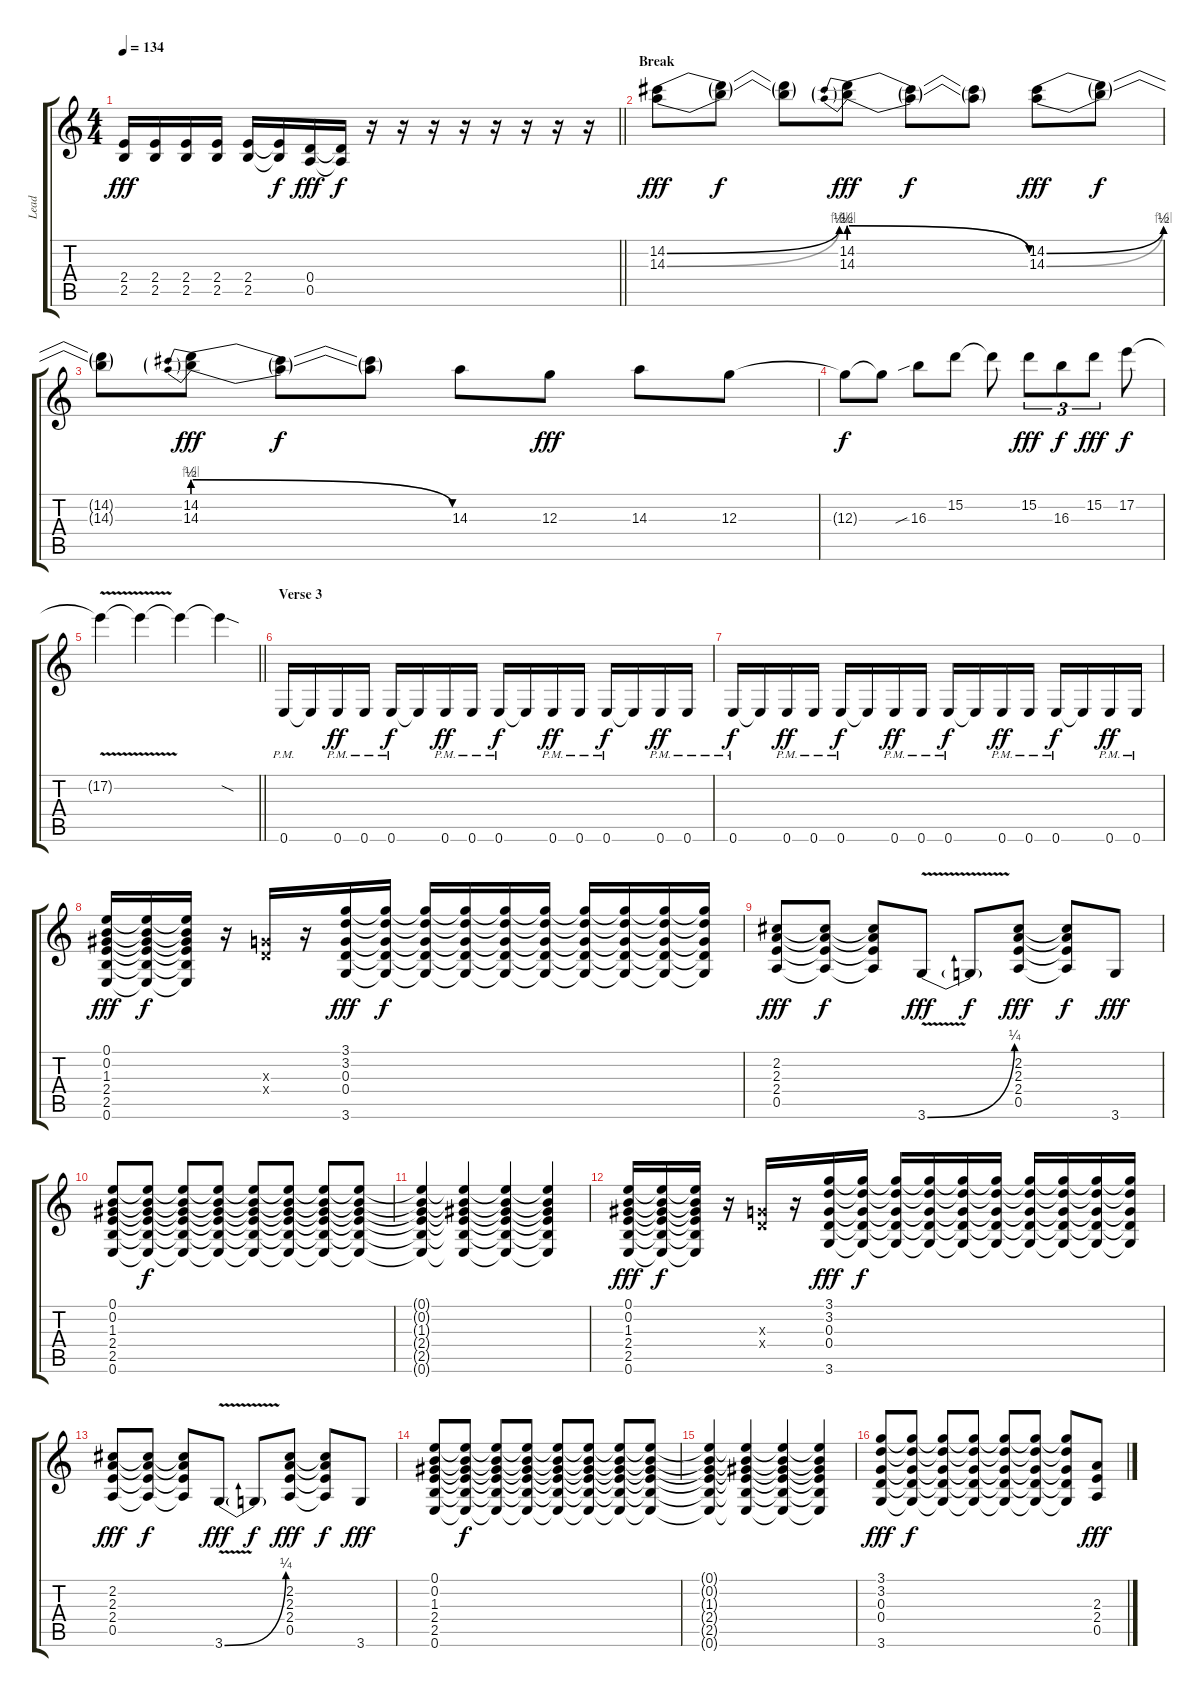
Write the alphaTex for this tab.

\track ("Lead" "Lead") {instrument overdrivenguitar}
\staff {score tabs}
\tuning (E4 B3 G3 D3 A2 E2) {hide}
\ts (4 4)
\tempo 134
\clef g2
\barLineRight lightlight
\ks c
(2.4 2.5).16{dy fff} (2.4 2.5).16 (2.4 2.5).16 (2.4 2.5).16 (2.4 2.5).16 (2.4{t} 2.5{t}).16{dy f} (0.4 0.5).16{dy fff} (0.4{t} 0.5{t}).16{dy f} r.16 r.16 r.16 r.16 r.16 r.16 r.16 r.16 |
\section ("" "Break")
(14.2{be (bend 0 0 60 2)} 14.3{be (bend 0 0 60 4)}).8{dy fff} (14.2{t} 14.3{t}).8{dy f} (14.2{t} 14.3{t}).8 (14.2{be (prebendrelease 0 2 60 0)} 14.3{be (prebendrelease 0 4 60 0)}).8{dy fff} (14.2{t} 14.3{t}).8{dy f} (14.2{t} 14.3{t}).8 (14.2{be (bend 0 0 60 2)} 14.3{be (bend 0 0 60 4)}).8{dy fff} (14.2{t} 14.3{t}).8{dy f} |
(14.2{t} 14.3{t}).8 (14.2{be (prebendrelease 0 2 60 0)} 14.3{be (prebendrelease 0 4 60 0)}).8{dy fff} (14.2{t} 14.3{t}).8{dy f} (14.2{t} 14.3{t}).8 14.3.8 12.3.8{dy fff} 14.3.8 12.3.8 |
12.3{t}.8{dy f} 12.3{t}.8 16.3{sib}.8 15.2.8 15.2{t}.8 15.2.8{tu (3 2) dy fff} 16.3.8{tu (3 2) dy f} 15.2.8{tu (3 2) dy fff} 17.2.8{dy f} |
\barLineRight lightlight
17.2{v t}.4 17.2{t}.4 17.2{t}.4 17.2{sod t}.4 |
\section ("" "Verse 3")
0.6{pm}.16 0.6{t}.16 0.6{pm}.16{dy ff} 0.6{pm}.16 0.6{pm}.16{dy f} 0.6{t}.16 0.6{pm}.16{dy ff} 0.6{pm}.16 0.6{pm}.16{dy f} 0.6{t}.16 0.6{pm}.16{dy ff} 0.6{pm}.16 0.6{pm}.16{dy f} 0.6{t}.16 0.6{pm}.16{dy ff} 0.6{pm}.16 |
0.6{pm}.16{dy f} 0.6{t}.16 0.6{pm}.16{dy ff} 0.6{pm}.16 0.6{pm}.16{dy f} 0.6{t}.16 0.6{pm}.16{dy ff} 0.6{pm}.16 0.6{pm}.16{dy f} 0.6{t}.16 0.6{pm}.16{dy ff} 0.6{pm}.16 0.6{pm}.16{dy f} 0.6{t}.16 0.6{pm}.16{dy ff} 0.6{pm}.16 |
(0.1 0.2 1.3 2.4 2.5 0.6).16{dy fff} (0.1{t} 0.2{t} 1.3{t} 2.4{t} 2.5{t} 0.6{t}).16{dy f} (0.1{t} 0.2{t} 1.3{t} 2.4{t} 2.5{t} 0.6{t}).16 r.16 (0.3{x} 0.4{x}).16 r.16 (3.1 3.2 0.3 0.4 3.6).16{dy fff} (3.1{t} 3.2{t} 0.3{t} 0.4{t} 3.6{t}).16{dy f} (3.1{t} 3.2{t} 0.3{t} 0.4{t} 3.6{t}).16 (3.1{t} 3.2{t} 0.3{t} 0.4{t} 3.6{t}).16 (3.1{t} 3.2{t} 0.3{t} 0.4{t} 3.6{t}).16 (3.1{t} 3.2{t} 0.3{t} 0.4{t} 3.6{t}).16 (3.1{t} 3.2{t} 0.3{t} 0.4{t} 3.6{t}).16 (3.1{t} 3.2{t} 0.3{t} 0.4{t} 3.6{t}).16 (3.1{t} 3.2{t} 0.3{t} 0.4{t} 3.6{t}).16 (3.1{t} 3.2{t} 0.3{t} 0.4{t} 3.6{t}).16 |
(2.2 2.3 2.4 0.5).8{dy fff} (2.2{t} 2.3{t} 2.4{t} 0.5{t}).8{dy f} (2.2{t} 2.3{t} 2.4{t} 0.5{t}).8 3.6{be (bend 0 0 60 1) v}.8{dy fff} 3.6{t}.8{dy f} (2.2 2.3 2.4 0.5).8{dy fff} (2.2{t} 2.3{t} 2.4{t} 0.5{t}).8{dy f} 3.6.8{dy fff} |
(0.1 0.2 1.3 2.4 2.5 0.6).8 (0.1{t} 0.2{t} 1.3{t} 2.4{t} 2.5{t} 0.6{t}).8{dy f} (0.1{t} 0.2{t} 1.3{t} 2.4{t} 2.5{t} 0.6{t}).8 (0.1{t} 0.2{t} 1.3{t} 2.4{t} 2.5{t} 0.6{t}).8 (0.1{t} 0.2{t} 1.3{t} 2.4{t} 2.5{t} 0.6{t}).8 (0.1{t} 0.2{t} 1.3{t} 2.4{t} 2.5{t} 0.6{t}).8 (0.1{t} 0.2{t} 1.3{t} 2.4{t} 2.5{t} 0.6{t}).8 (0.1{t} 0.2{t} 1.3{t} 2.4{t} 2.5{t} 0.6{t}).8 |
(0.1{t} 0.2{t} 1.3{t} 2.4{t} 2.5{t} 0.6{t}).4 (0.1{t} 0.2{t} 1.3{t} 2.4{t} 2.5{t} 0.6{t}).4 (0.1{t} 0.2{t} 1.3{t} 2.4{t} 2.5{t} 0.6{t}).4 (0.1{t} 0.2{t} 1.3{t} 2.4{t} 2.5{t} 0.6{t}).4 |
(0.1 0.2 1.3 2.4 2.5 0.6).16{dy fff} (0.1{t} 0.2{t} 1.3{t} 2.4{t} 2.5{t} 0.6{t}).16{dy f} (0.1{t} 0.2{t} 1.3{t} 2.4{t} 2.5{t} 0.6{t}).16 r.16 (0.3{x} 0.4{x}).16 r.16 (3.1 3.2 0.3 0.4 3.6).16{dy fff} (3.1{t} 3.2{t} 0.3{t} 0.4{t} 3.6{t}).16{dy f} (3.1{t} 3.2{t} 0.3{t} 0.4{t} 3.6{t}).16 (3.1{t} 3.2{t} 0.3{t} 0.4{t} 3.6{t}).16 (3.1{t} 3.2{t} 0.3{t} 0.4{t} 3.6{t}).16 (3.1{t} 3.2{t} 0.3{t} 0.4{t} 3.6{t}).16 (3.1{t} 3.2{t} 0.3{t} 0.4{t} 3.6{t}).16 (3.1{t} 3.2{t} 0.3{t} 0.4{t} 3.6{t}).16 (3.1{t} 3.2{t} 0.3{t} 0.4{t} 3.6{t}).16 (3.1{t} 3.2{t} 0.3{t} 0.4{t} 3.6{t}).16 |
(2.2 2.3 2.4 0.5).8{dy fff} (2.2{t} 2.3{t} 2.4{t} 0.5{t}).8{dy f} (2.2{t} 2.3{t} 2.4{t} 0.5{t}).8 3.6{be (bend 0 0 60 1) v}.8{dy fff} 3.6{t}.8{dy f} (2.2 2.3 2.4 0.5).8{dy fff} (2.2{t} 2.3{t} 2.4{t} 0.5{t}).8{dy f} 3.6.8{dy fff} |
(0.1 0.2 1.3 2.4 2.5 0.6).8 (0.1{t} 0.2{t} 1.3{t} 2.4{t} 2.5{t} 0.6{t}).8{dy f} (0.1{t} 0.2{t} 1.3{t} 2.4{t} 2.5{t} 0.6{t}).8 (0.1{t} 0.2{t} 1.3{t} 2.4{t} 2.5{t} 0.6{t}).8 (0.1{t} 0.2{t} 1.3{t} 2.4{t} 2.5{t} 0.6{t}).8 (0.1{t} 0.2{t} 1.3{t} 2.4{t} 2.5{t} 0.6{t}).8 (0.1{t} 0.2{t} 1.3{t} 2.4{t} 2.5{t} 0.6{t}).8 (0.1{t} 0.2{t} 1.3{t} 2.4{t} 2.5{t} 0.6{t}).8 |
(0.1{t} 0.2{t} 1.3{t} 2.4{t} 2.5{t} 0.6{t}).4 (0.1{t} 0.2{t} 1.3{t} 2.4{t} 2.5{t} 0.6{t}).4 (0.1{t} 0.2{t} 1.3{t} 2.4{t} 2.5{t} 0.6{t}).4 (0.1{t} 0.2{t} 1.3{t} 2.4{t} 2.5{t} 0.6{t}).4 |
(3.1 3.2 0.3 0.4 3.6).8{dy fff} (3.1{t} 3.2{t} 0.3{t} 0.4{t} 3.6{t}).8{dy f} (3.1{t} 3.2{t} 0.3{t} 0.4{t} 3.6{t}).8 (3.1{t} 3.2{t} 0.3{t} 0.4{t} 3.6{t}).8 (3.1{t} 3.2{t} 0.3{t} 0.4{t} 3.6{t}).8 (3.1{t} 3.2{t} 0.3{t} 0.4{t} 3.6{t}).8 (3.1{t} 3.2{t} 0.3{t} 0.4{t} 3.6{t}).8 (2.3 2.4 0.5).8{dy fff}
